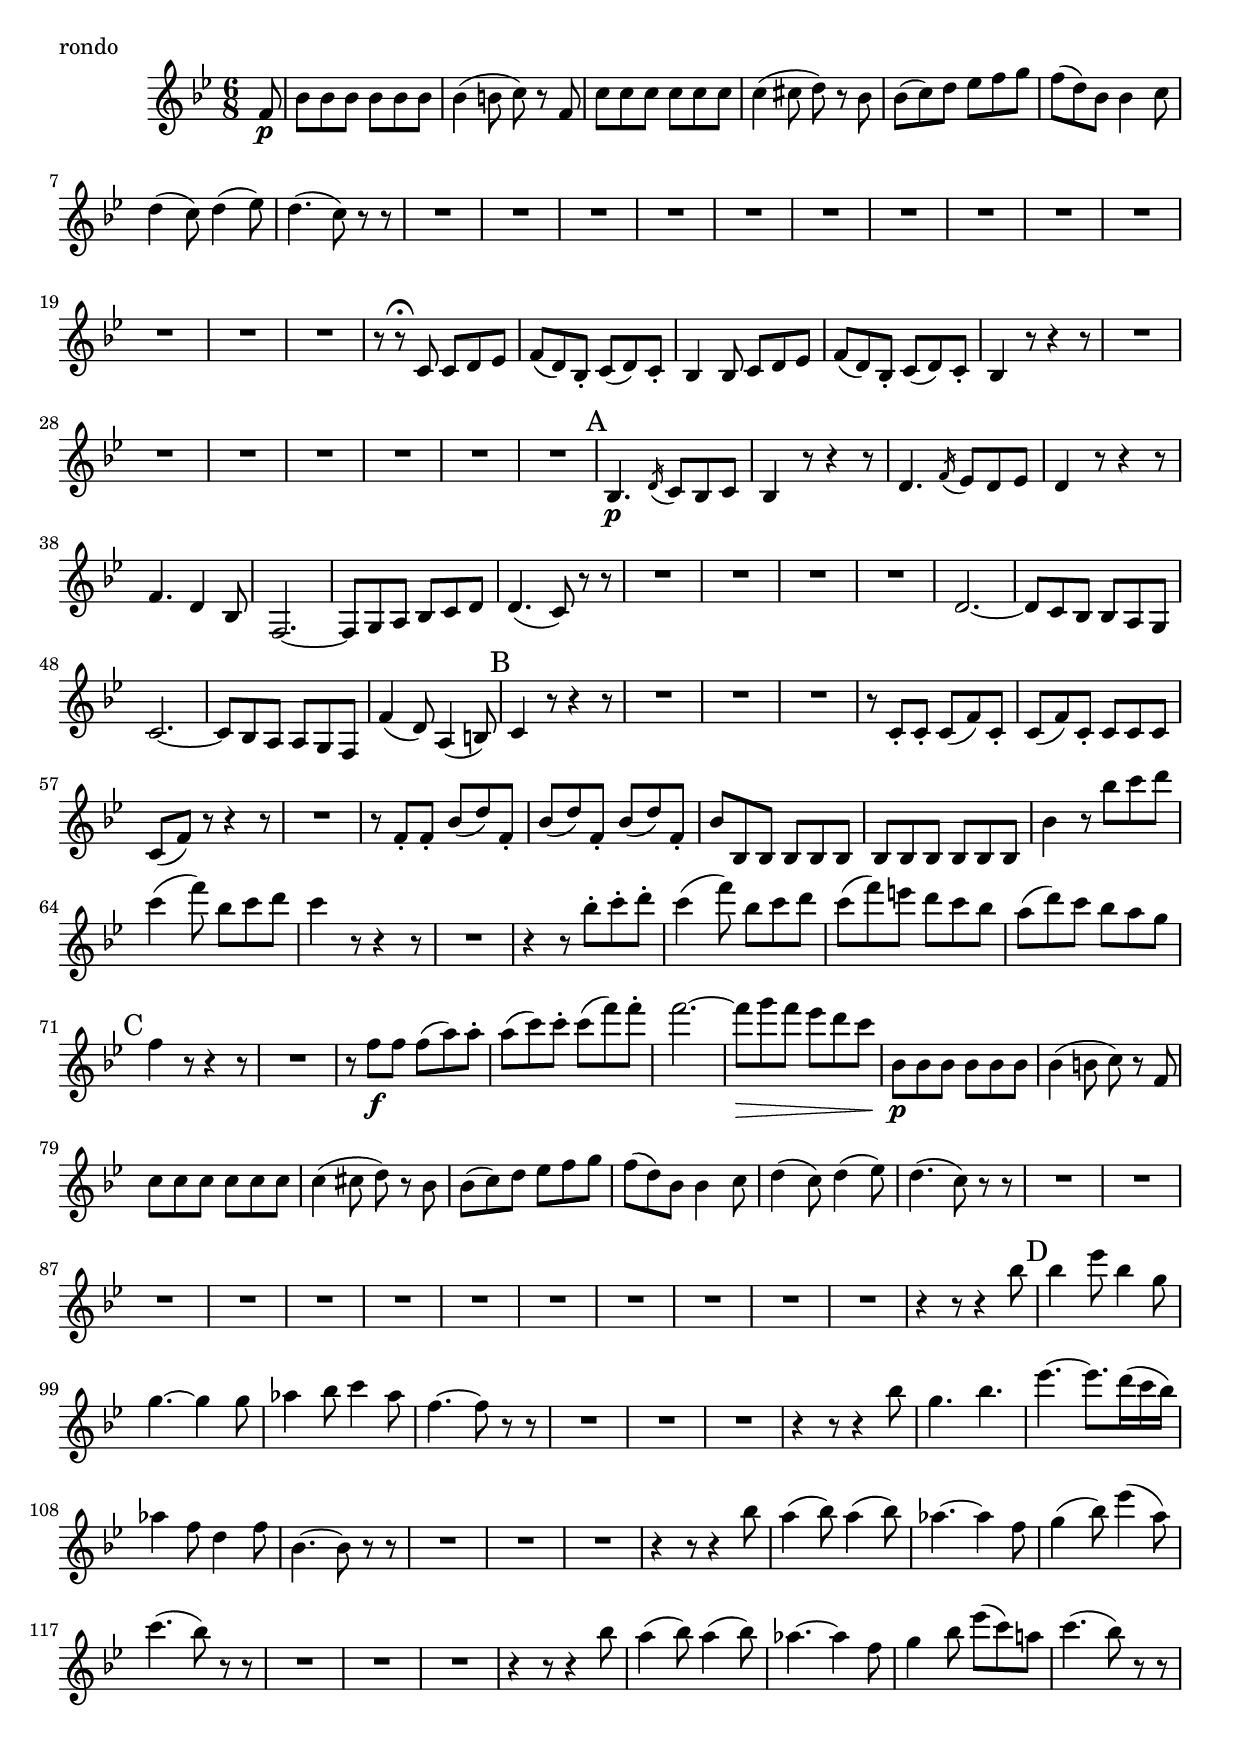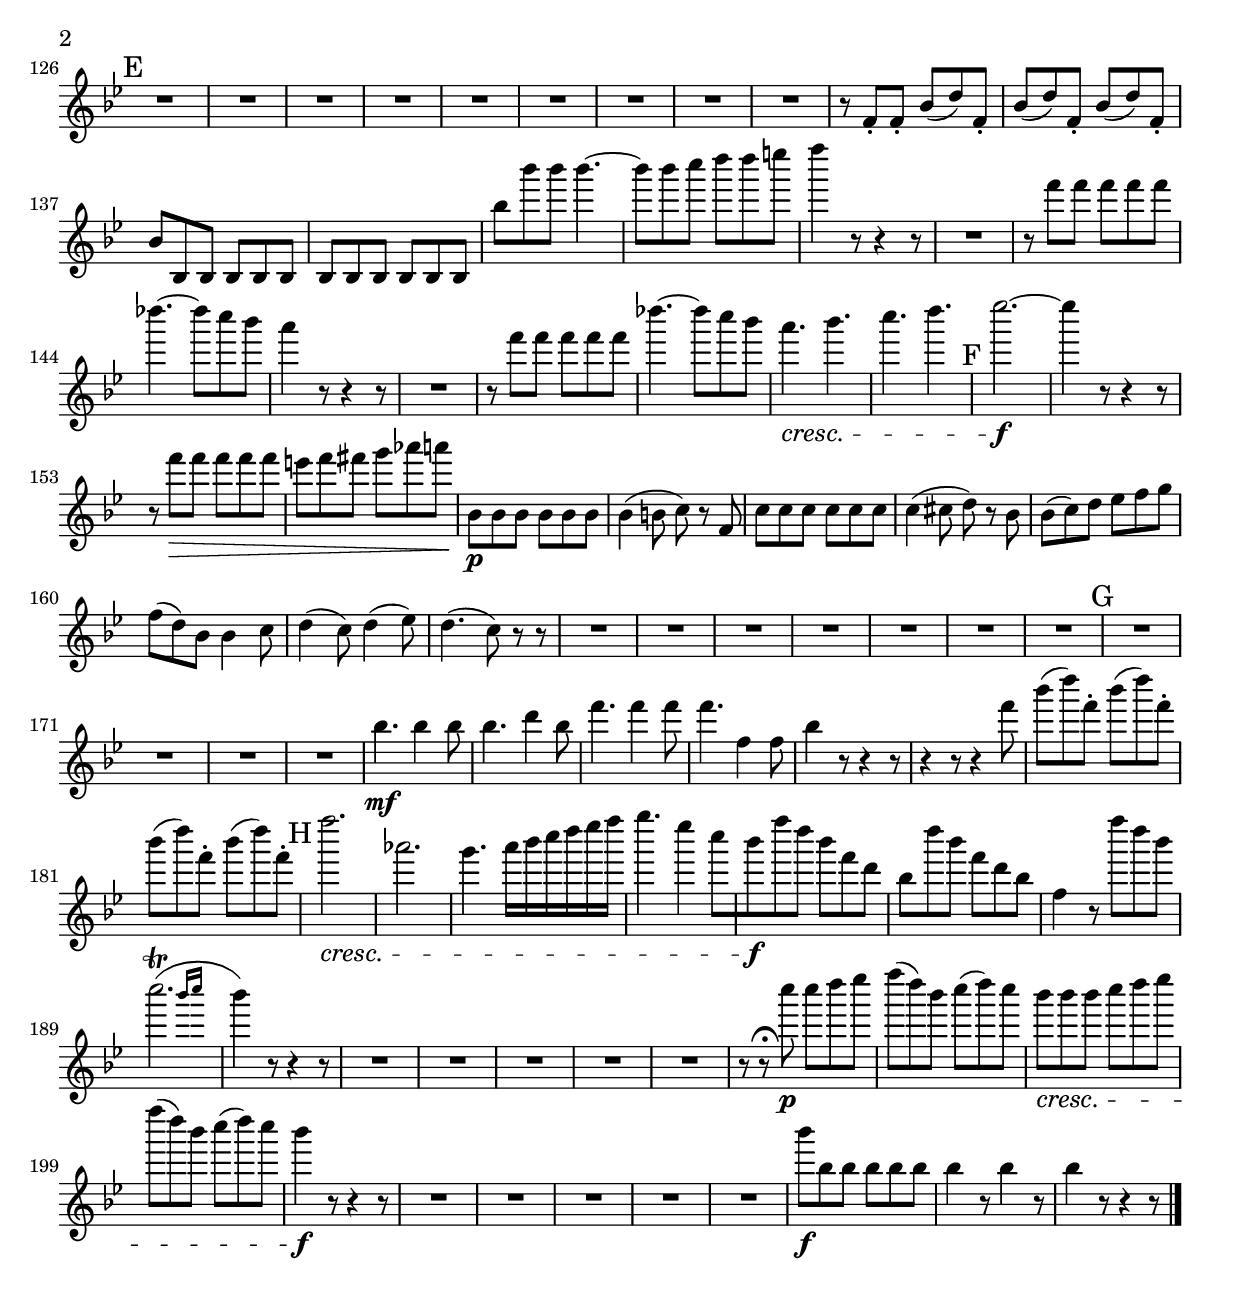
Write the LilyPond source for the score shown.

#(ly:set-option 'old-relative)
\version "1.9.4"

% \include "mozart-hrn3-defs.ly"

rondotheme = \notes \relative c' {
	 c'8[ c c]  c[ c c]
	c4( cis8  d) r g,
	 d'8[ d d]  d[ d d]
	d4( dis8  e) r c |
	 c[( d) e]  f[ g a]
	 g[ ( e) c] c4 d8
	e4( d8) e4( f8)
	e4.( d8) r r |
}

lipbreaker = \notes \relative c'
{
 	r8  g'[-. g-.]  c[( e) g,-.]
	 c[( e) g,-.]  c[( e) g,-.]
	 c[ c, c]  c[ c c]
	 c[ c c]  c[ c c]
}

rightsixteenth = { \property Voice.stemLeftBeamCount = 1
  \property Voice.stemRightBeamCount = 2 }
leftsixteenth = { \property Voice.stemLeftBeamCount = 2
  \property Voice.stemRightBeamCount = 1 }
bothsixteenth = { \property Voice.stemLeftBeamCount = 2
  \property Voice.stemRightBeamCount = 2 }

rondo = \notes 	\relative c'
{
	\partial 8
	\time 6/8
	\key c \major
	
	g'8\p |
	
	\rondotheme
	
	R2.*13 |
	r8 r^\fermata d  d[ e f]
	 g[ ( e) c-.]  d[( e) d-.]
	c4 c8  d[ e f]
	 g[( e) c-.]  d[( e) d-.]
	c4 r8 r4 r8 |
	R2.*7
	\mark  "A"
	c4.\p \grace {
  \property Voice.Stem \override #'stroke-style = #"grace"
   e16( 
  \property Voice.Stem \revert #'stroke-style }
  d8[) c d]
	c4 r8 r4 r8
	e4. \grace {
  \property Voice.Stem \override #'stroke-style = #"grace"
   g16( 
  \property Voice.Stem \revert #'stroke-style }
  f8[) e f]
	e4 r8 r4 r8
	g4. e4 c8
	g2.~
	 g8[ a b]  c[ d e ]
	e4.( d8) r r
	R2.*4
	e2.~ |
	 e8[ d c]  c[ b a]
	d2.~
	 d8[ c b]  b[ a g]
	g'4( e8) b4( cis8)
	\mark "B"
	d4 r8 r4 r8
	R2.*3 |
	r8  d[-. d-.]  d[( g) d-.]
	 d[( g) d-.]  d[ d d]
	 d[( g)] r r4 r8
	R2.*1
	\lipbreaker
	c4 r8  c'[ d e]
	d4( g8)  c,[ d e]
	d4 r8 r4 r8
	R2. |
	r4 r8  c[-. d-. e-.]
	d4( g8)  c,[ d e]
	 d[( g) fis]  e[ d c]
	 b[ ( e) d]  c[ b a]
	\mark "C"
	g4 r8 r4 r8
	R2. |
	%
	r8  g[\f g]  g[(  b) b-.]
	 b[( d) d-.]  d[( g) g-.]
	g2.~
	 g8[ \> a g]  f[ e d]
	<< \rondotheme
	  { s8\!\p } >>
	  
	R2.*12
	r4 r8 r4 c8
	\mark "D"
	c4 f8 c4 a8
	a4.~a4 a8
	bes4 c8 d4 bes8
	g4. ~ g8 r r
	R2.*3
	r4 r8 r4 c8
	a4. c
	f ~  f8.[ \rightsixteenth e16(  \bothsixteenth d  c)]
	bes4 g8 e4 g8
	c,4. ~ c8 r r
	R2.*3| 
	r4 r8 r4 c'8
	b4( c8) b4( c8)
	bes4. ~ bes4 g8
	a4 ( c8) f4 ( b,8)
	d4. ( c8) r r
	R2.*3| 
	r4 r8 r4 c8
	b4( c8) b4( c8)
	bes4. ~ bes4 g8
	a4 c8  f[ ( d) b!]
	d4. ( c8) r r
	\mark "E"
	R2.*9  |
	\lipbreaker 
	c8[ c' c] c4.~
	c8[ c d]  e[ e fis] 
	g4 r8 r4 r8
	R2.
	r8  g,[ g]  g[ g g] |
	es'4. ~  es8[ d c]
	b4 r8 r4 r8
	R2. |
	r8  g[ g]  g[ g g]
	es'4. ~  es8[ d c]
	\cresc b4.  c4. d4. e4.
	\mark "F"
	\endcresc
	
	f2.\f ~ |
	f4 r8 r4 r8
	r8  g,[\> g]  g[ g g]
	
	% Edition breitkopf says a-flat (silly!)
	 fis[  g gis] 
		  a[ bes b]\!

	%% EB does the slur in the Rondo differently from the 1st adn 2nd time.
	%% why. Should check with MS.
	<< \rondotheme
	  { s8\p } >>
	R2.*7
	\mark "G"
	R2.*4
	c,4.\mf c4 c8
	c4. e4 c8
	g'4. g4 g8
	g4. g,4 g8
	c4 r8 r4 r8
	r4 r8 r4 g'8
	 c[ ( e) g,-.] 	 c[ ( e) g,-.]
	 c[ ( e) g,-.] 	 c[ ( e) g,-.]
	\mark "H"
	\cresc g'2.  bes,2.
	a4.  b16[ c d e f g]
	a4. f4 d8
	[\endcresc c8\f g' e]  c[ g e]
	 c[ e' c]   g[ e c]
	g4 r8  g''8[ e c]

	
	<< d2.(\trill
	  { s2 	\grace {
  \property Voice.Stem \override #'stroke-style = #"grace"
     c16[ d] 
  \property Voice.Stem \revert #'stroke-style }
 } >>
	
	
	 c4) r8 r4 r8
	R2.*5
	r8 r8^\fermata d8\p  d[ e f]
	 g[ ( e) c]  d[( e) d]
	\cresc  c[  c c]  d[ e f]
	 g[( e) c]  d[( e) d]
	\endcresc c4\f  r8 r4 r8
	R2.*5
	 c8[\f c, c]  c[ c c]
	c4 r8 c4 r8

        %This is technically incorrect, since we started with an 8th
	% upstep, but both eulenburg and EB do this as well.
	c4 r8 r4 r8 \bar "|."		
}

\score
{
    \notes { \transpose c' bes	\rondo }
	\header { piece = "rondo" opus = "" }
	\midi{ \tempo 4 = 100 }
	\paper { }
}

